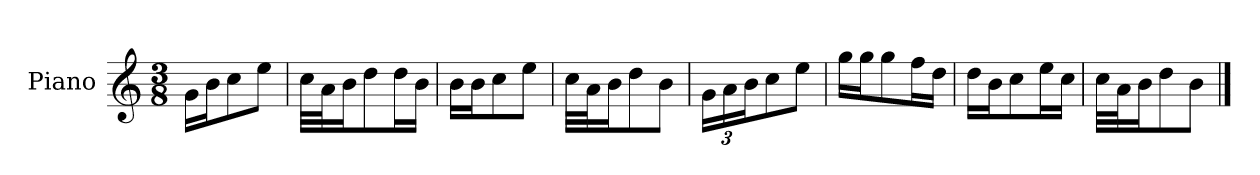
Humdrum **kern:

**kern
*part1
*staff1
*I"Piano
*I'P-no
*clefG2
*k[]
*M3/8
*MM90
=1
16g\LL
16b\J
8cc\
8ee\J
=2
32cc\LLL
32a\J
16b\J
8dd\
16dd\L
16b\JJ
=3
16b\LL
16b\J
8cc\
8ee\J
=4
32cc\LLL
32a\J
16b\J
8dd\
8b\J
=5
*Xbrackettup
24g\LL
24a\
24b\J
8cc\
8ee\J
=6
16gg\LL
16gg\J
8gg\
16ff\L
16dd\JJ
=7
16dd\LL
16b\J
8cc\
16ee\L
16cc\JJ
=8
32cc\LLL
32a\J
16b\J
8dd\
8b\J
==
*-
